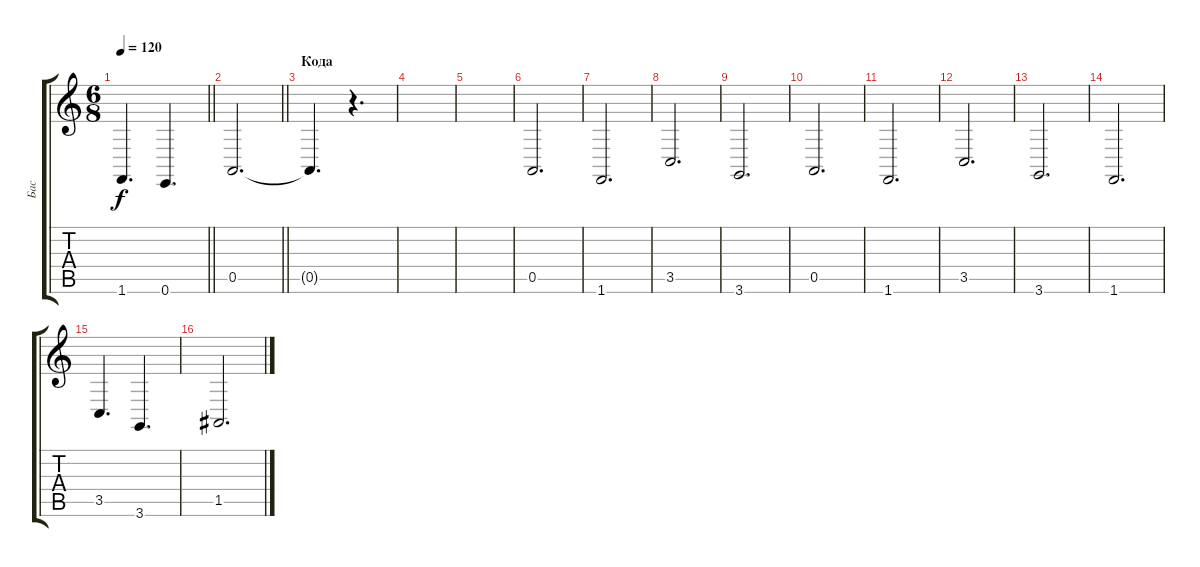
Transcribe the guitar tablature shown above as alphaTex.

\track ("Бас" "Бас") {instrument stringensemble2}
\staff {score tabs}
\tuning (E4 B3 G3 D3 A2 E2) {hide}
\ts (6 8)
\tempo 120
\clef g2
\barLineRight lightlight
\ks c
1.6.4{d dy f} 0.6.4{d} |
\barLineRight lightlight
0.5.2{d} |
\section ("" "Кода")
0.5{t}.4{d} r.4{d} |
|
|
0.5.2{d} |
1.6.2{d} |
3.5.2{d} |
3.6.2{d} |
0.5.2{d} |
1.6.2{d} |
3.5.2{d} |
3.6.2{d} |
1.6.2{d} |
3.5.4{d} 3.6.4{d} |
1.5.2{d}
